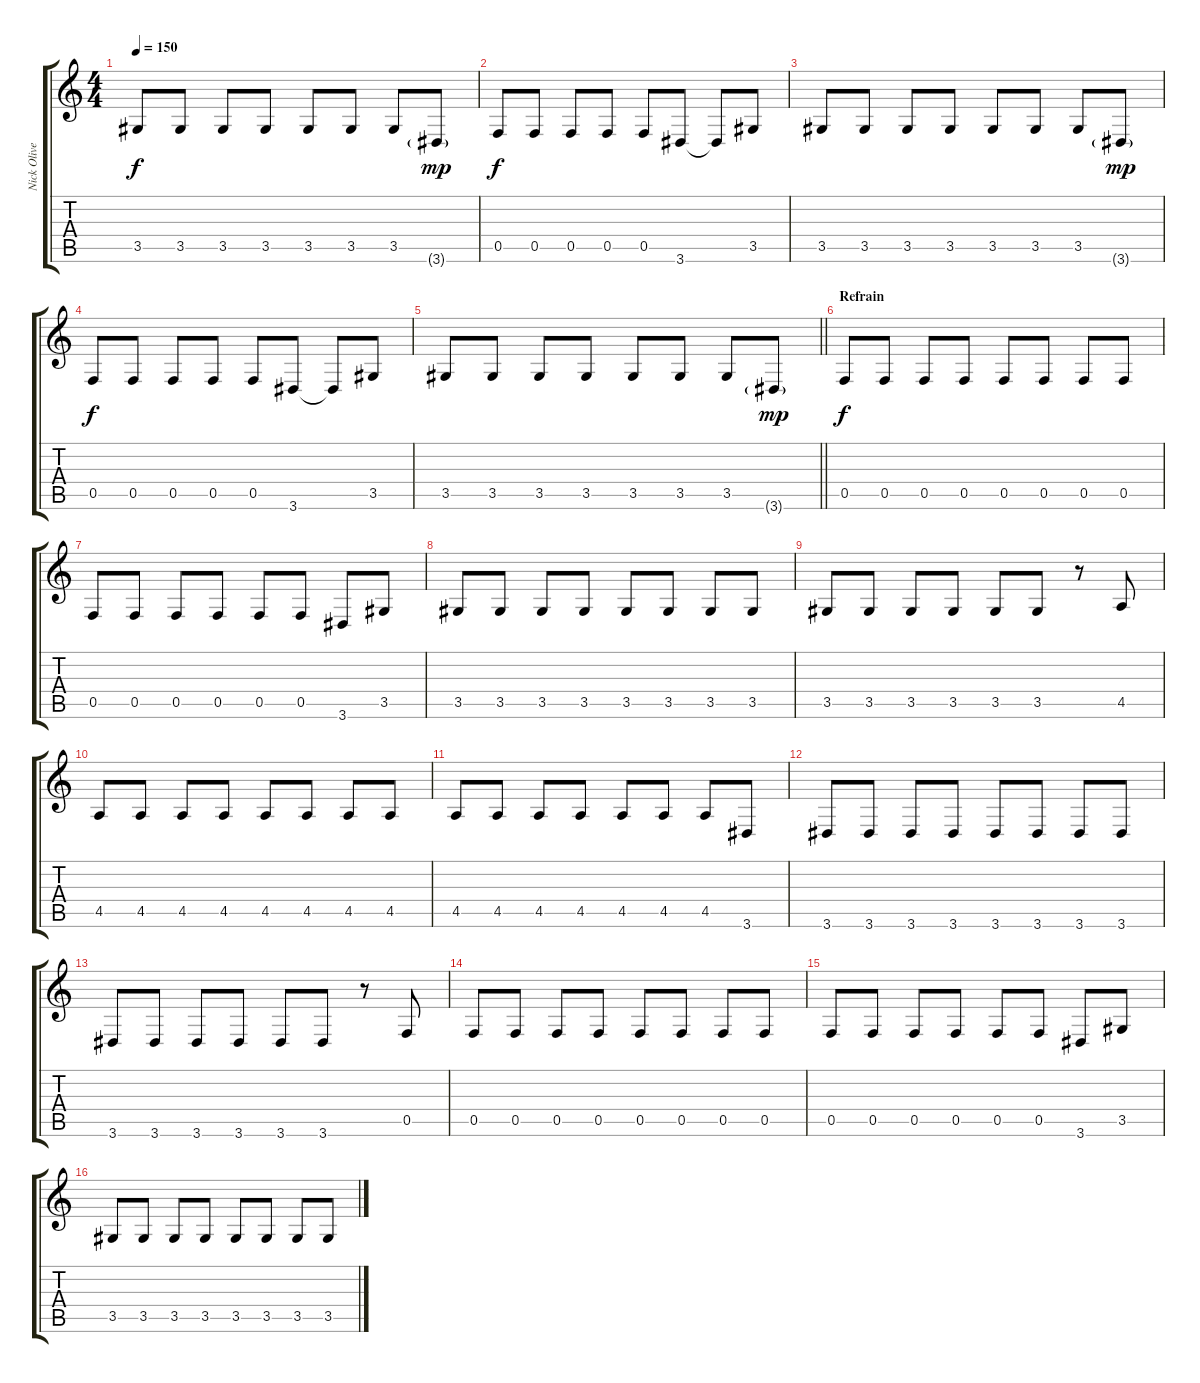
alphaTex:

\track ("Nick Oliveri" "Nick Olive") {instrument electricbassfinger}
\staff {score tabs}
\tuning (C4 G3 Eb3 Bb2 F2 C2) {hide}
\ts (4 4)
\tempo 150
\clef g2
\ks c
3.5.8{dy f} 3.5.8 3.5.8 3.5.8 3.5.8 3.5.8 3.5.8 3.6{g}.8{dy mp} |
0.5.8{dy f} 0.5.8 0.5.8 0.5.8 0.5.8 3.6.8 3.6{t}.8 3.5.8 |
3.5.8 3.5.8 3.5.8 3.5.8 3.5.8 3.5.8 3.5.8 3.6{g}.8{dy mp} |
0.5.8{dy f} 0.5.8 0.5.8 0.5.8 0.5.8 3.6.8 3.6{t}.8 3.5.8 |
\barLineRight lightlight
3.5.8 3.5.8 3.5.8 3.5.8 3.5.8 3.5.8 3.5.8 3.6{g}.8{dy mp} |
\section ("" "Refrain")
0.5.8{dy f} 0.5.8 0.5.8 0.5.8 0.5.8 0.5.8 0.5.8 0.5.8 |
0.5.8 0.5.8 0.5.8 0.5.8 0.5.8 0.5.8 3.6.8 3.5.8 |
3.5.8 3.5.8 3.5.8 3.5.8 3.5.8 3.5.8 3.5.8 3.5.8 |
3.5.8 3.5.8 3.5.8 3.5.8 3.5.8 3.5.8 r.8 4.5.8 |
4.5.8 4.5.8 4.5.8 4.5.8 4.5.8 4.5.8 4.5.8 4.5.8 |
4.5.8 4.5.8 4.5.8 4.5.8 4.5.8 4.5.8 4.5.8 3.6.8 |
3.6.8 3.6.8 3.6.8 3.6.8 3.6.8 3.6.8 3.6.8 3.6.8 |
3.6.8 3.6.8 3.6.8 3.6.8 3.6.8 3.6.8 r.8 0.5.8 |
0.5.8 0.5.8 0.5.8 0.5.8 0.5.8 0.5.8 0.5.8 0.5.8 |
0.5.8 0.5.8 0.5.8 0.5.8 0.5.8 0.5.8 3.6.8 3.5.8 |
3.5.8 3.5.8 3.5.8 3.5.8 3.5.8 3.5.8 3.5.8 3.5.8
